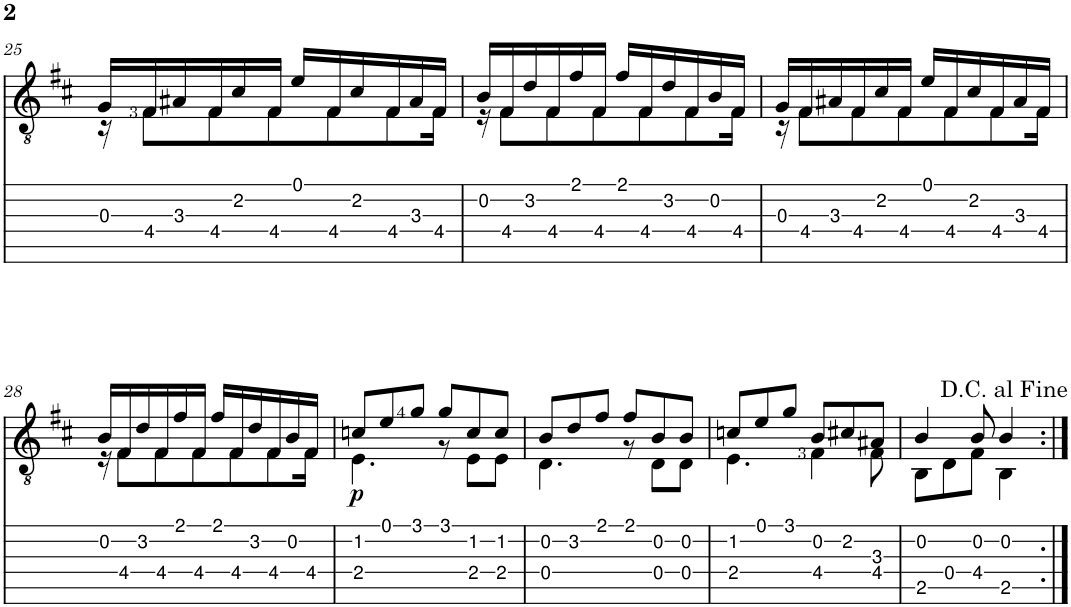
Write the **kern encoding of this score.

**kern	**kern	**dynam
*part1	*part1	*part1
*staff2	*staff1	*staff1/2
*I"Classical Guitar	*	*
!!LO:PB:g=z
*	*clefGv2	*
*k[f#c#]	*k[f#c#]	*
*b:	*b:	*
*M6/8	*M6/8	*
=25	=25	=25
*^	*^	*
16GLL	16r	16G/LL	16r	.
16F#	8F#L	16F#/	8F#\L	.
16A#X	.	16A#X/	.	.
16F#	8F#	16F#/	8F#\	.
16c#	.	16c#/	.	.
16F#JJ	8F#J	16F#/JJ	8F#\	.
16eLL	.	16e/LL	.	.
16F#	8F#L	16F#/	8F#\	.
16c#	.	16c#/	.	.
16F#	8F#	16F#/	8F#\	.
16A#	.	16A#/	.	.
16F#JJ	16F#Jk	16F#/JJ	16F#\Jk	.
=26	=26	=26	=26	=26
16BLL	16r	16B/LL	16r	.
16F#	8F#L	16F#/	8F#\L	.
16d	.	16d/	.	.
16F#	8F#	16F#/	8F#\	.
16f#	.	16f#/	.	.
16F#JJ	8F#J	16F#/JJ	8F#\	.
16f#LL	.	16f#/LL	.	.
16F#	8F#L	16F#/	8F#\	.
16d	.	16d/	.	.
16F#	8F#	16F#/	8F#\	.
16B	.	16B/	.	.
16F#JJ	16F#Jk	16F#/JJ	16F#\Jk	.
=27	=27	=27	=27	=27
16GLL	16r	16G/LL	16r	.
16F#	8F#L	16F#/	8F#\L	.
16A#X	.	16A#X/	.	.
16F#	8F#	16F#/	8F#\	.
16c#	.	16c#/	.	.
16F#JJ	8F#J	16F#/JJ	8F#\	.
16eLL	.	16e/LL	.	.
16F#	8F#L	16F#/	8F#\	.
16c#	.	16c#/	.	.
16F#	8F#	16F#/	8F#\	.
16A#	.	16A#/	.	.
16F#JJ	16F#Jk	16F#/JJ	16F#\Jk	.
!!LO:LB:g=z	!!
=28	=28	=28	=28	=28
16BLL	16r	16B/LL	16r	.
16F#	8F#L	16F#/	8F#\L	.
16d	.	16d/	.	.
16F#	8F#	16F#/	8F#\	.
16f#	.	16f#/	.	.
16F#JJ	8F#J	16F#/JJ	8F#\	.
16f#LL	.	16f#/LL	.	.
16F#	8F#L	16F#/	8F#\	.
16d	.	16d/	.	.
16F#	8F#	16F#/	8F#\	.
16B	.	16B/	.	.
16F#JJ	16F#Jk	16F#/JJ	16F#\Jk	.
=29	=29	=29	=29	=29
!	!	!	!	!LO:DY:b
8cnL	4.E	8cn/L	4.E\	p
8e	.	8e/	.	.
8gJ	.	8g/J	.	.
8gL	8r	8g/L	8r	.
8c	8EL	8c/	8E\L	.
8cJ	8EJ	8c/J	8E\J	.
=30	=30	=30	=30	=30
8BL	4.D	8B/L	4.D\	.
8d	.	8d/	.	.
8f#J	.	8f#/J	.	.
8f#L	8r	8f#/L	8r	.
8B	8DL	8B/	8D\L	.
8BJ	8DJ	8B/J	8D\J	.
=31	=31	=31	=31	=31
8cnL	4.E	8cn/L	4.E\	.
8e	.	8e/	.	.
8gJ	.	8g/J	.	.
8BL	4F#	8B/L	4F#\	.
8c#X	.	8c#X/	.	.
8A#XJ	8F#	8A#X/J	8F#\	.
=32	=32	=32	=32	=32
4B	8BBL	4B/	8BB\L	.
.	8D	.	8D\	.
8B	8F#J	8B/	8F#\J	.
4B	4BB	4B/	4BB\	.
*v	*v	*	*	*
*	*v	*v	*
=:|!	=:|!	=:|!
*-	*-	*-
